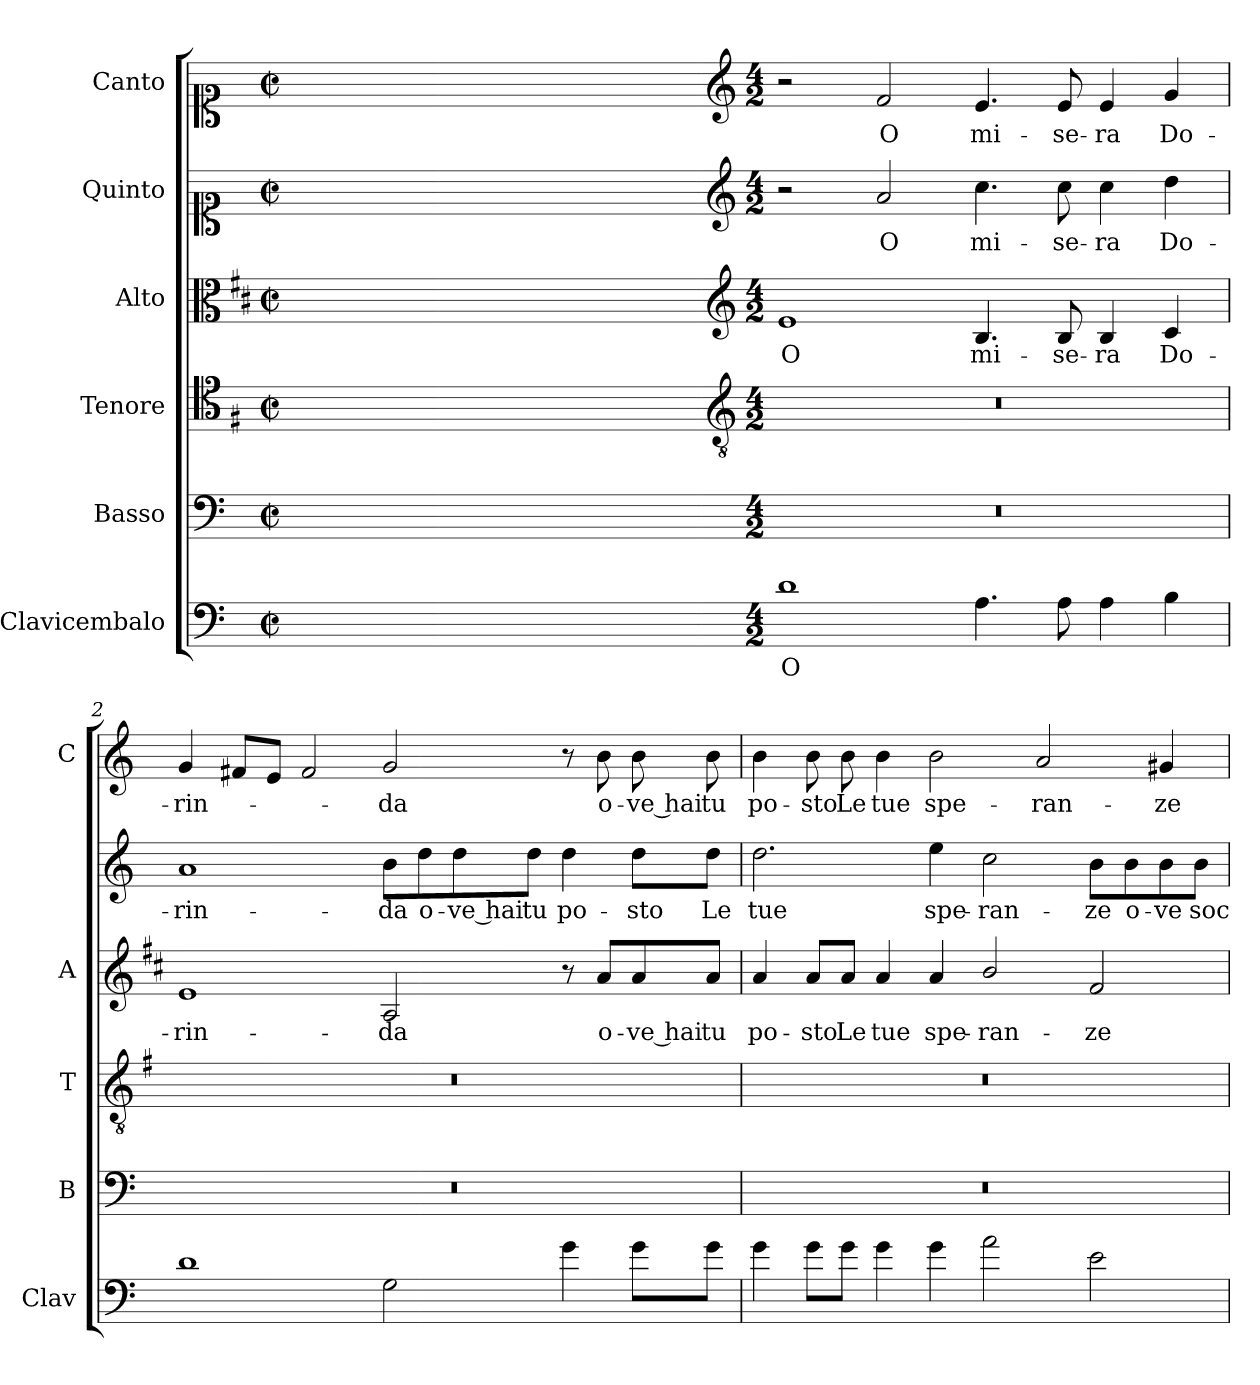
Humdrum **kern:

**kern	**text	**kern	**kern	**kern	**text	**kern	**text	**kern	**text
*part6	*part6	*part5	*part4	*part3	*part3	*part2	*part2	*part1	*part1
*staff6	*staff6	*staff5	*staff4	*staff3	*staff3	*staff2	*staff2	*staff1	*staff1
*I"Clavicembalo	*	*I"Basso	*I"Tenore	*I"Alto	*	*I"Quinto	*	*I"Canto	*
*I'Clav	*	*I'B	*I'T	*I'A	*	*	*	*I'C	*
*clefF4	*	*clefF4	*clefC4	*clefC3	*	*clefC1	*	*clefC1	*
*	*	*	*ITrd4c7	*ITrd1c2	*	*	*	*	*
*k[]	*	*k[]	*k[]	*k[]	*	*k[]	*	*k[]	*
*C:	*	*C:	*C:	*C:	*	*C:	*	*C:	*
*M2/2	*	*M2/2	*M2/2	*M2/2	*	*M2/2	*	*M2/2	*
*met(c|)	*	*met(c|)	*met(c|)	*met(c|)	*	*met(c|)	*	*met(c|)	*
=	=	=	=	=	=	=	=	=	=
1ryy	.	1ryy	1ryy	1ryy	.	1ryy	.	1ryy	.
=1X-	=1X-	=1X-	=1X-	=1X-	=1X-	=1X-	=1X-	=1X-	=1X-
4ryy	.	4ryy	4ryy	4ryy	.	4ryy	.	4ryy	.
4ryy	.	4ryy	4ryy	4ryy	.	4ryy	.	4ryy	.
4ryy	.	4ryy	4ryy	4ryy	.	4ryy	.	4ryy	.
4ryy	.	4ryy	4ryy	4ryy	.	4ryy	.	4ryy	.
=1-	=1-	=1-	=1-	=1-	=1-	=1-	=1-	=1-	=1-
*	*	*	*clefGv2	*clefG2	*	*clefG2	*	*clefG2	*
*M4/2	*	*M4/2	*M4/2	*M4/2	*	*M4/2	*	*M4/2	*
!	!LO:LY:b	!	!	!	!LO:LY:b	!	!	!	!
1d	O	0r	0r	1d	O	2r	.	2r	.
!	!	!	!	!	!	!	!LO:LY:b	!	!LO:LY:b
.	.	.	.	.	.	2a/	O	2f/	O
!	!	!	!	!	!LO:LY:b	!	!LO:LY:b	!	!LO:LY:b
4.A\	.	.	.	4.A/	mi-	4.cc\	mi-	4.e/	mi-
!	!	!	!	!	!LO:LY:b	!	!LO:LY:b	!	!LO:LY:b
8A\	.	.	.	8A/	-se-	8cc\	-se-	8e/	-se-
!	!	!	!	!	!LO:LY:b	!	!LO:LY:b	!	!LO:LY:b
4A\	.	.	.	4A/	-ra	4cc\	-ra	4e/	-ra
!	!	!	!	!	!LO:LY:b	!	!LO:LY:b	!	!LO:LY:b
4B\	.	.	.	4B/	Do-	4dd\	Do-	4g/	Do-
=2	=2	=2	=2	=2	=2	=2	=2	=2	=2
!	!	!	!	!	!LO:LY:b	!	!LO:LY:b	!	!LO:LY:b
1d	.	0r	0r	1d	-rin-	1a	-rin-	4g/	-rin-
.	.	.	.	.	.	.	.	8f#X/L	.
.	.	.	.	.	.	.	.	8e/J	.
.	.	.	.	.	.	.	.	2f#/	.
!	!	!	!	!	!LO:LY:b	!	!LO:LY:b	!	!LO:LY:b
2G\	.	.	.	2G/	-da	8b\L	-da	2g/	-da
!	!	!	!	!	!	!	!LO:LY:b	!	!
.	.	.	.	.	.	8dd\	o-	.	.
!	!	!	!	!	!	!	!LO:LY:b	!	!
.	.	.	.	.	.	8dd\	-ve hai	.	.
!	!	!	!	!	!	!	!LO:LY:b	!	!
.	.	.	.	.	.	8dd\J	tu	.	.
!	!	!	!	!	!	!	!LO:LY:b	!	!
4g\	.	.	.	8r	.	4dd\	po-	8r	.
!	!	!	!	!	!LO:LY:b	!	!	!	!LO:LY:b
.	.	.	.	8g/L	o-	.	.	8b\	o-
!	!	!	!	!	!LO:LY:b	!	!LO:LY:b	!	!LO:LY:b
8g\L	.	.	.	8g/	-ve hai	8dd\L	-sto	8b\	-ve hai
!	!	!	!	!	!LO:LY:b	!	!LO:LY:b	!	!LO:LY:b
8g\J	.	.	.	8g/J	tu	8dd\J	Le	8b\	tu
!!LO:LB:g=z
=3	=3	=3	=3	=3	=3	=3	=3	=3	=3
!	!	!	!	!	!LO:LY:b	!	!LO:LY:b	!	!LO:LY:b
4g\	.	0r	0r	4g/	po-	2.dd\	tue	4b\	po-
!	!	!	!	!	!LO:LY:b	!	!	!	!LO:LY:b
8g\L	.	.	.	8g/L	-sto	.	.	8b\	-sto
!	!	!	!	!	!LO:LY:b	!	!	!	!LO:LY:b
8g\J	.	.	.	8g/J	Le	.	.	8b\	Le
!	!	!	!	!	!LO:LY:b	!	!	!	!LO:LY:b
4g\	.	.	.	4g/	tue	.	.	4b\	tue
!	!	!	!	!	!LO:LY:b	!	!LO:LY:b	!	!LO:LY:b
4g\	.	.	.	4g/	spe-	4ee\	spe-	2b\	spe-
!	!	!	!	!	!LO:LY:b	!	!LO:LY:b	!	!
2a\	.	.	.	2a/	-ran-	2cc\	-ran-	.	.
!	!	!	!	!	!	!	!	!	!LO:LY:b
.	.	.	.	.	.	.	.	2a/	-ran-
!	!	!	!	!	!LO:LY:b	!	!LO:LY:b	!	!
2e\	.	.	.	2e/	-ze	8b\L	-ze	.	.
!	!	!	!	!	!	!	!LO:LY:b	!	!
.	.	.	.	.	.	8b\	o-	.	.
!	!	!	!	!	!	!	!LO:LY:b	!	!LO:LY:b
.	.	.	.	.	.	8b\	-ve	4g#X/	-ze
!	!	!	!	!	!	!	!LO:LY:b	!	!
.	.	.	.	.	.	8b\J	soc-	.	.
=	=	=	=	=	=	=	=	=	=
*-	*-	*-	*-	*-	*-	*-	*-	*-	*-
